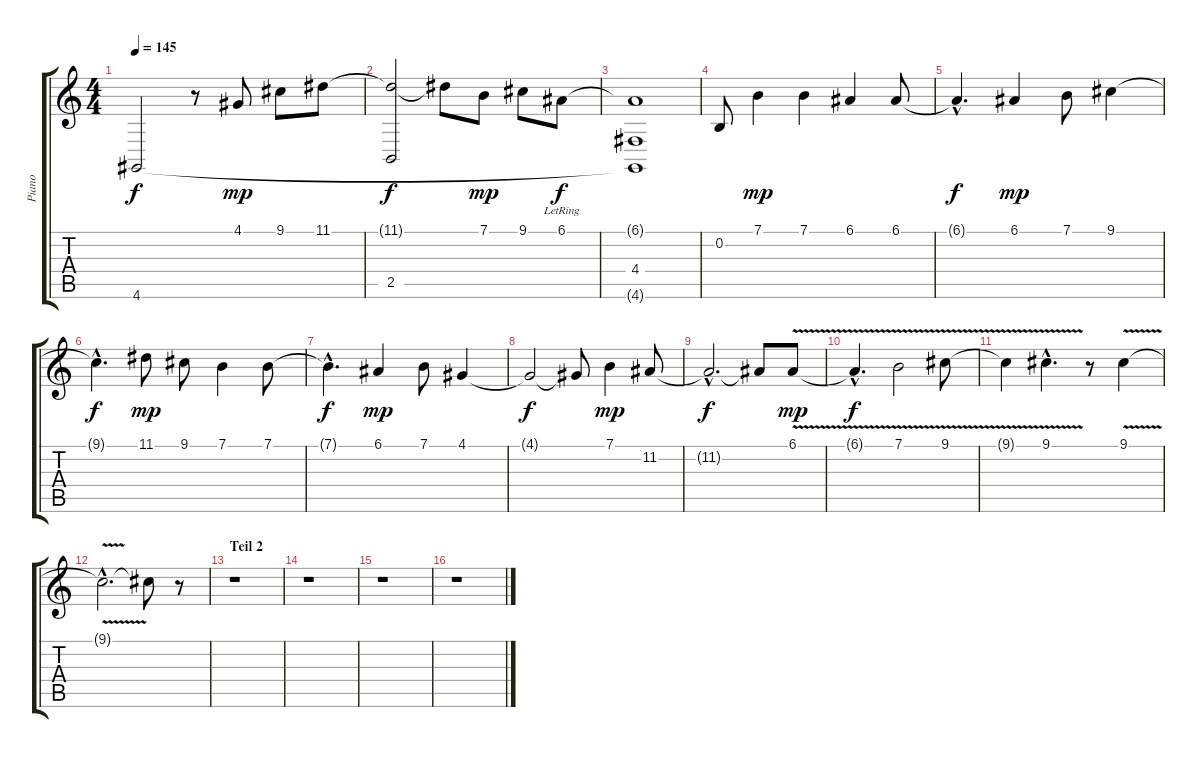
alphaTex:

\track ("Piano           " "Piano     ") {instrument electricgrandpiano}
\staff {score tabs}
\tuning (E4 B3 G3 D3 A2 E2) {hide}
\ts (4 4)
\tempo 145
\clef g2
\ks c
4.6.2{dy f} r.8 4.1.8{dy mp} 9.1.8 11.1.8 |
(11.1{t} 2.5).2{dy f} 11.1{t}.8 7.1.8{dy mp} 9.1.8 6.1{lr}.8{dy f} |
(6.1{t} 4.4 4.6{t}).1 |
0.2.8 7.1.4{dy mp} 7.1.4 6.1.4 6.1.8 |
6.1{hac t}.4{d dy f} 6.1.4{dy mp} 7.1.8 9.1.4 |
9.1{hac t}.4{d dy f} 11.1.8{dy mp} 9.1.8 7.1.4 7.1.8 |
7.1{hac t}.4{d dy f} 6.1.4{dy mp} 7.1.8 4.1.4 |
4.1{t}.2{dy f} 4.1{t}.8 7.1.4{dy mp} 11.2.8 |
11.2{hac t}.2{d dy f} 11.2{t}.8 6.1{v}.8{dy mp} |
6.1{hac t}.4{d dy f} 7.1{v}.2 9.1{v}.8 |
9.1{v t}.4 9.1{v hac}.4{d} r.8 9.1{v}.4 |
9.1{hac t}.2{d} 9.1{t}.8 r.8 |
\section ("" "Teil 2")
r.1 |
r.1 |
r.1 |
r.1
